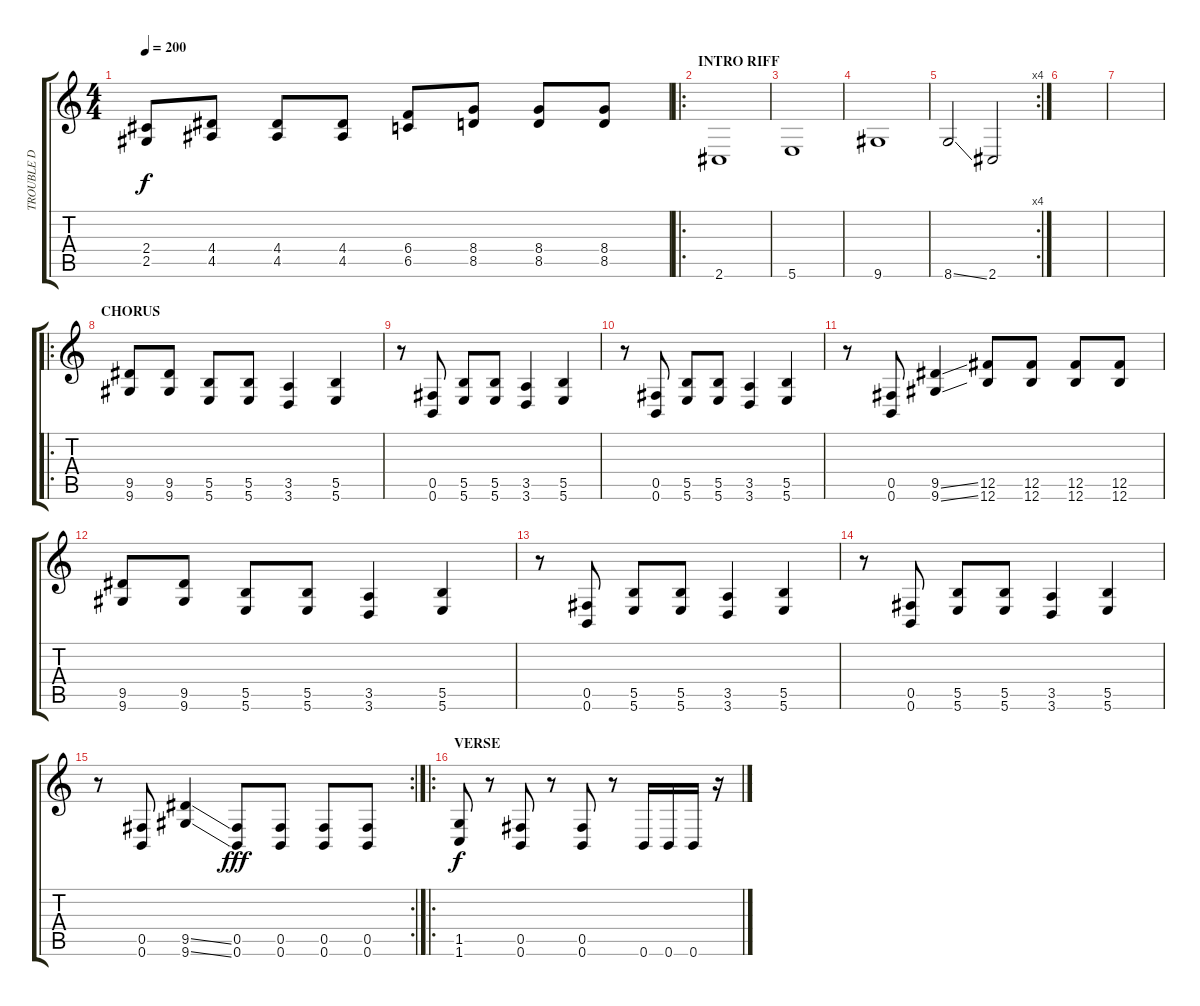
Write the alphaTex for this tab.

\track ("TROUBLE D" "TROUBLE D") {instrument electricbassfinger}
\staff {score tabs}
\tuning (Db4 Ab3 E3 B2 Gb2 B1) {hide}
\ts (4 4)
\tempo 200
\clef g2
\ks c
(2.4 2.5).8{dy f} (4.4 4.5).8 (4.4 4.5).8 (4.4 4.5).8 (6.4 6.5).8 (8.4 8.5).8 (8.4 8.5).8 (8.4 8.5).8 |
\ro
\section ("" "INTRO RIFF")
2.6.1 |
5.6.1 |
9.6.1 |
\rc 4
8.6{ss}.2 2.6.2 |
|
|
\ro
\section ("" "CHORUS")
(9.5 9.6).8 (9.5 9.6).8 (5.5 5.6).8 (5.5 5.6).8 (3.5 3.6).4 (5.5 5.6).4 |
r.8 (0.5 0.6).8 (5.5 5.6).8 (5.5 5.6).8 (3.5 3.6).4 (5.5 5.6).4 |
r.8 (0.5 0.6).8 (5.5 5.6).8 (5.5 5.6).8 (3.5 3.6).4 (5.5 5.6).4 |
r.8 (0.5 0.6).8 (9.5{ss} 9.6{ss}).4 (12.5 12.6).8 (12.5 12.6).8 (12.5 12.6).8 (12.5 12.6).8 |
(9.5 9.6).8 (9.5 9.6).8 (5.5 5.6).8 (5.5 5.6).8 (3.5 3.6).4 (5.5 5.6).4 |
r.8 (0.5 0.6).8 (5.5 5.6).8 (5.5 5.6).8 (3.5 3.6).4 (5.5 5.6).4 |
r.8 (0.5 0.6).8 (5.5 5.6).8 (5.5 5.6).8 (3.5 3.6).4 (5.5 5.6).4 |
\rc 2
r.8 (0.5 0.6).8 (9.5{ss} 9.6{ss}).4 (0.5 0.6).8{dy fff} (0.5 0.6).8 (0.5 0.6).8 (0.5 0.6).8 |
\ro
\section ("" "VERSE")
(1.5 1.6).8{dy f} r.8 (0.5 0.6).8 r.8 (0.5 0.6).8 r.8 0.6.16 0.6.16 0.6.16 r.16
